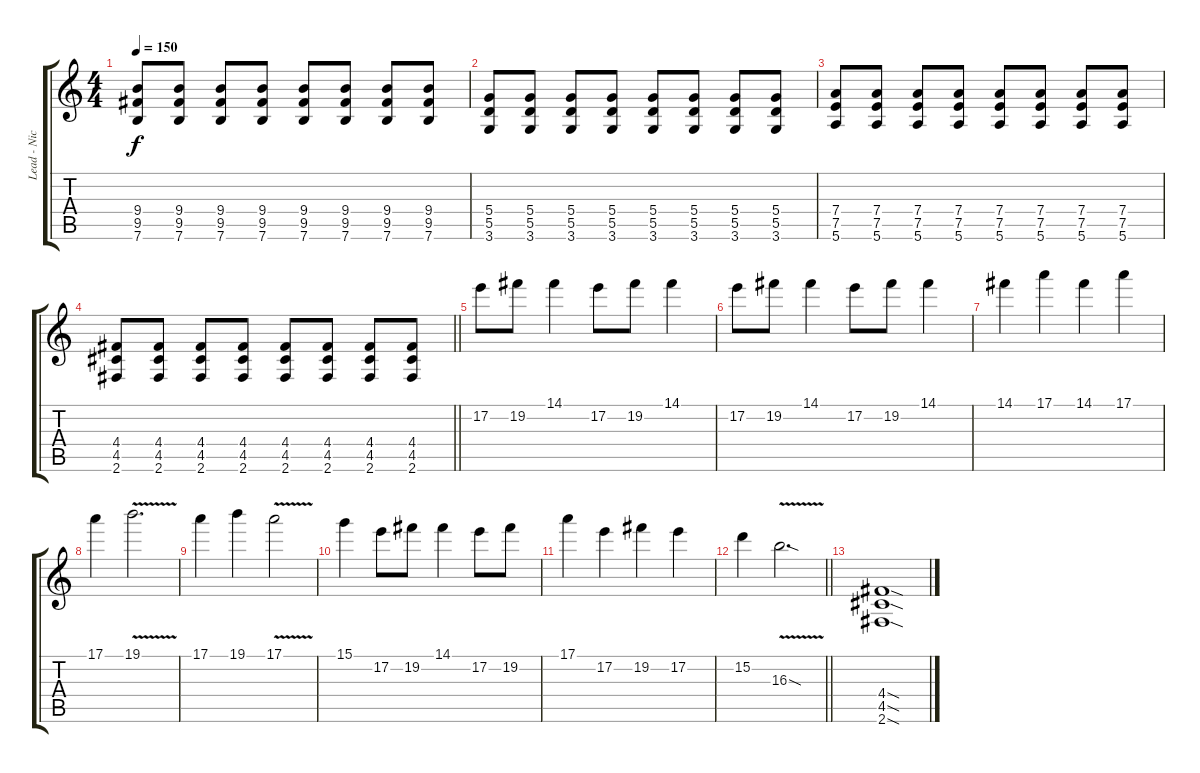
\track ("Lead - Nick Wheeler" "Lead - Nic") {instrument acousticguitarsteel}
\staff {score tabs}
\tuning (E4 B3 G3 D3 A2 E2) {hide}
\ts (4 4)
\tempo 150
\clef g2
\ks c
(9.4 9.5 7.6).8{dy f} (9.4 9.5 7.6).8 (9.4 9.5 7.6).8 (9.4 9.5 7.6).8 (9.4 9.5 7.6).8 (9.4 9.5 7.6).8 (9.4 9.5 7.6).8 (9.4 9.5 7.6).8 |
(5.4 5.5 3.6).8 (5.4 5.5 3.6).8 (5.4 5.5 3.6).8 (5.4 5.5 3.6).8 (5.4 5.5 3.6).8 (5.4 5.5 3.6).8 (5.4 5.5 3.6).8 (5.4 5.5 3.6).8 |
(7.4 7.5 5.6).8 (7.4 7.5 5.6).8 (7.4 7.5 5.6).8 (7.4 7.5 5.6).8 (7.4 7.5 5.6).8 (7.4 7.5 5.6).8 (7.4 7.5 5.6).8 (7.4 7.5 5.6).8 |
\barLineRight lightlight
(4.4 4.5 2.6).8 (4.4 4.5 2.6).8 (4.4 4.5 2.6).8 (4.4 4.5 2.6).8 (4.4 4.5 2.6).8 (4.4 4.5 2.6).8 (4.4 4.5 2.6).8 (4.4 4.5 2.6).8 |
17.2.8{volume 6} 19.2.8 14.1.4 17.2.8 19.2.8 14.1.4 |
17.2.8 19.2.8 14.1.4 17.2.8 19.2.8 14.1.4 |
14.1.4 17.1.4 14.1.4 17.1.4 |
17.1.4 19.1{v}.2{d} |
17.1.4 19.1.4 17.1{v}.2 |
15.1.4 17.2.8 19.2.8 14.1.4 17.2.8 19.2.8 |
17.1.4{volume 16} 17.2.4 19.2.4 17.2.4 |
\barLineRight lightlight
15.2.4 16.3{v sod}.2{d} |
(4.4{sod} 4.5{sod} 2.6{sod}).1
